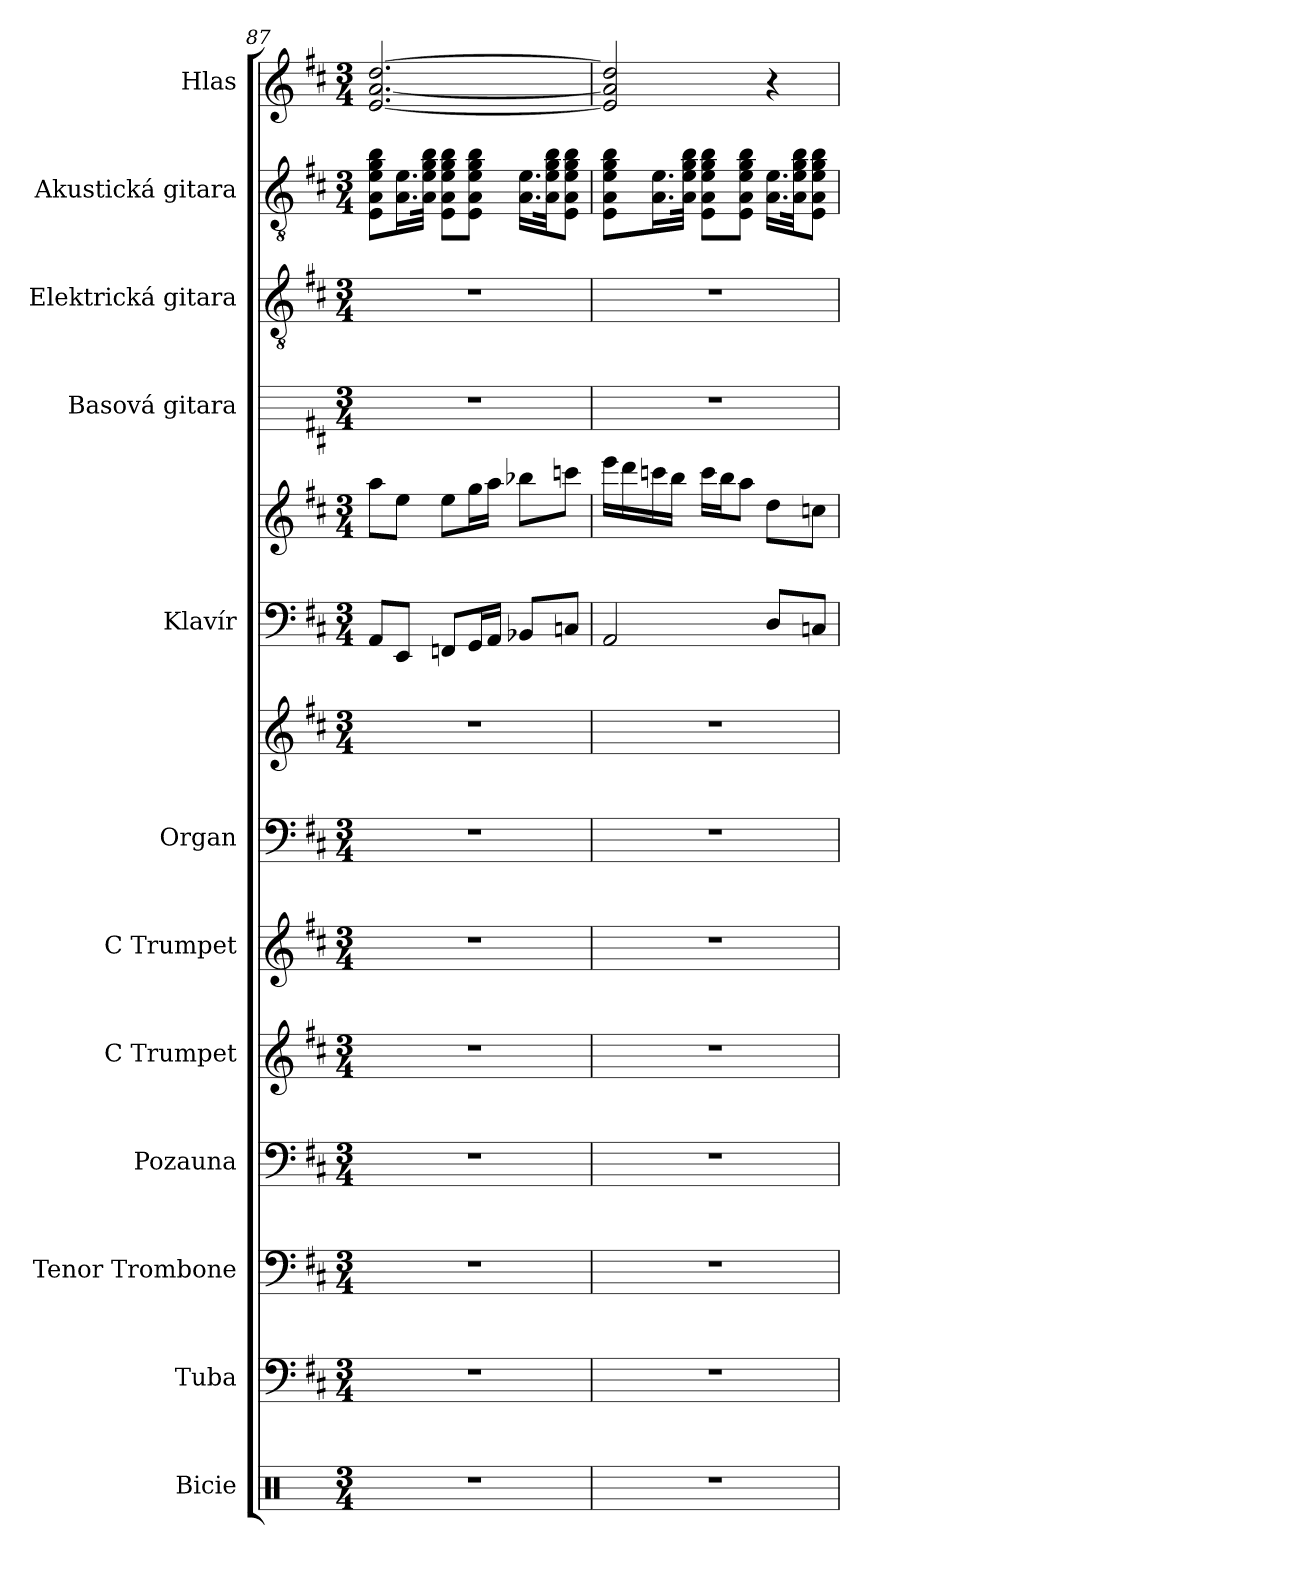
**kern	**kern	**kern	**kern	**kern	**kern	**kern	**kern	**kern	**kern	**kern	**kern	**kern	**kern
*part12	*part11	*part10	*part9	*part8	*part7	*part6	*part6	*part5	*part5	*part4	*part3	*part2	*part1
*staff14	*staff13	*staff12	*staff11	*staff10	*staff9	*staff8	*staff7	*staff6	*staff5	*staff4	*staff3	*staff2	*staff1
*I"Bicie	*I"Tuba	*I"Tenor Trombone	*I"Pozauna	*I"C Trumpet	*I"C Trumpet	*I"Organ	*	*I"Klavír	*	*I"Basová gitara	*I"Elektrická gitara	*I"Akustická gitara	*I"Hlas
*	*I'Tba.	*I'T. Tbn.	*	*I'C Tpt.	*I'C Tpt.	*I'Org.	*	*I'Kl.	*	*	*	*	*I'Hl.
*clefX	*clefF4	*clefF4	*clefF4	*clefG2	*clefG2	*clefF4	*clefG2	*clefF4	*clefG2	*	*clefGv2	*clefGv2	*clefG2
*	*	*	*	*	*	*	*	*	*	*ITrd7c12	*	*	*
*k[]	*k[f#c#]	*k[f#c#]	*k[f#c#]	*k[f#c#]	*k[f#c#]	*k[f#c#]	*k[f#c#]	*k[f#c#]	*k[f#c#]	*k[f#c#]	*k[f#c#]	*k[f#c#]	*k[f#c#]
*M3/4	*M3/4	*M3/4	*M3/4	*M3/4	*M3/4	*M3/4	*M3/4	*M3/4	*M3/4	*M3/4	*M3/4	*M3/4	*M3/4
=87	=87	=87	=87	=87	=87	=87	=87	=87	=87	=87	=87	=87	=87
2.r	2.r	2.r	2.r	2.r	2.r	2.r	2.r	8AA/L	8aa\L	2.r	2.r	8E\ 8A\ 8e\ 8g\ 8b\L	[2.e/ [2.a/ [2.dd/
.	.	.	.	.	.	.	.	8EE/J	8ee\J	.	.	16.A\ 16.e\L	.
.	.	.	.	.	.	.	.	.	.	.	.	32A\ 32e\ 32g\ 32b\JJk	.
.	.	.	.	.	.	.	.	8FFn/L	8ee\L	.	.	8E\ 8A\ 8e\ 8g\ 8b\L	.
.	.	.	.	.	.	.	.	16GG/L	16gg\L	.	.	8E\ 8A\ 8e\ 8g\ 8b\J	.
.	.	.	.	.	.	.	.	16AA/JJ	16aa\JJ	.	.	.	.
.	.	.	.	.	.	.	.	8BB-X/L	8bb-X\L	.	.	16.A\ 16.e\LL	.
.	.	.	.	.	.	.	.	.	.	.	.	32A\ 32e\ 32g\ 32b\JK	.
.	.	.	.	.	.	.	.	8Cn/J	8cccn\J	.	.	8E\ 8A\ 8e\ 8g\ 8b\J	.
=88	=88	=88	=88	=88	=88	=88	=88	=88	=88	=88	=88	=88	=88
2.r	2.r	2.r	2.r	2.r	2.r	2.r	2.r	2AA/	16eee\LL	2.r	2.r	8E\ 8A\ 8e\ 8g\ 8b\L	2e/] 2a/] 2dd/]
.	.	.	.	.	.	.	.	.	16ddd\	.	.	.	.
.	.	.	.	.	.	.	.	.	16cccn\	.	.	16.A\ 16.e\L	.
.	.	.	.	.	.	.	.	.	16bb\JJ	.	.	.	.
.	.	.	.	.	.	.	.	.	.	.	.	32A\ 32e\ 32g\ 32b\JJk	.
.	.	.	.	.	.	.	.	.	16ccc\LL	.	.	8E\ 8A\ 8e\ 8g\ 8b\L	.
.	.	.	.	.	.	.	.	.	16bb\J	.	.	.	.
.	.	.	.	.	.	.	.	.	8aa\J	.	.	8E\ 8A\ 8e\ 8g\ 8b\J	.
.	.	.	.	.	.	.	.	8D/L	8dd\L	.	.	16.A\ 16.e\LL	4r
.	.	.	.	.	.	.	.	.	.	.	.	32A\ 32e\ 32g\ 32b\JK	.
.	.	.	.	.	.	.	.	8Cn/J	8ccn\J	.	.	8E\ 8A\ 8e\ 8g\ 8b\J	.
=	=	=	=	=	=	=	=	=	=	=	=	=	=
*-	*-	*-	*-	*-	*-	*-	*-	*-	*-	*-	*-	*-	*-
